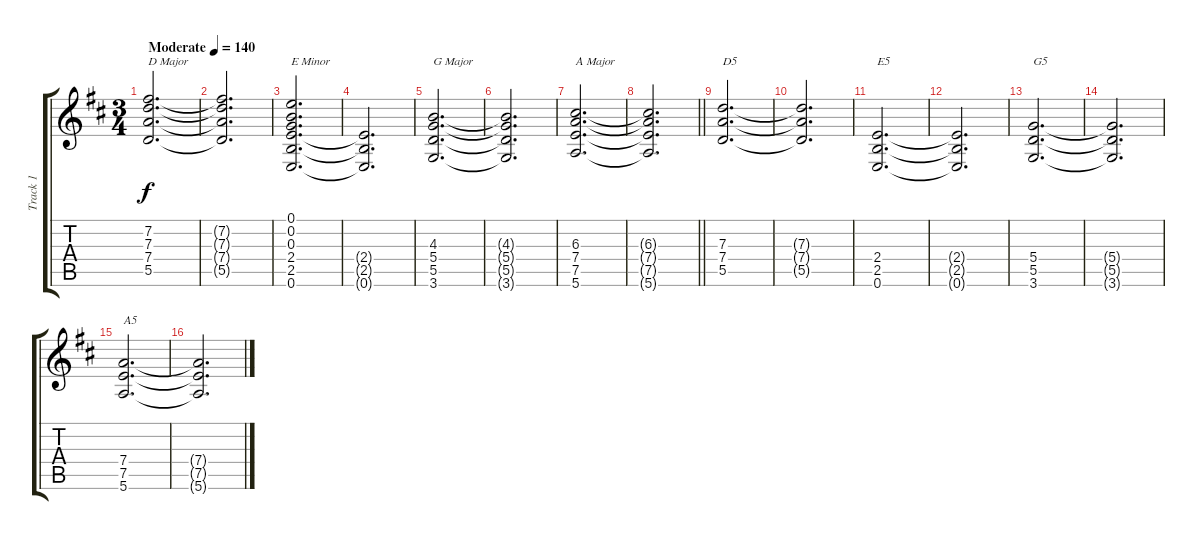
\track ("Track 1" "Track 1") {instrument overdrivenguitar}
\staff {score tabs}
\tuning (E4 B3 G3 D3 A2 E2) {hide}
\ts (3 4)
\tempo (140 "Moderate")
\clef g2
\ks d
(7.2 7.3 7.4 5.5).2{d txt "D Major" dy f instrument overdrivenguitar} |
(7.2{t} 7.3{t} 7.4{t} 5.5{t}).2{d} |
(0.1 0.2 0.3 2.4 2.5 0.6).2{d txt "E Minor"} |
(2.4{t} 2.5{t} 0.6{t}).2{d} |
(4.3 5.4 5.5 3.6).2{d txt "G Major"} |
(4.3{t} 5.4{t} 5.5{t} 3.6{t}).2{d} |
(6.3 7.4 7.5 5.6).2{d txt "A Major"} |
\barLineRight lightlight
(6.3{t} 7.4{t} 7.5{t} 5.6{t}).2{d} |
(7.3 7.4 5.5).2{d txt "D5"} |
(7.3{t} 7.4{t} 5.5{t}).2{d} |
(2.4 2.5 0.6).2{d txt "E5"} |
(2.4{t} 2.5{t} 0.6{t}).2{d} |
(5.4 5.5 3.6).2{d txt "G5"} |
(5.4{t} 5.5{t} 3.6{t}).2{d} |
(7.4 7.5 5.6).2{d txt "A5"} |
(7.4{t} 7.5{t} 5.6{t}).2{d}
